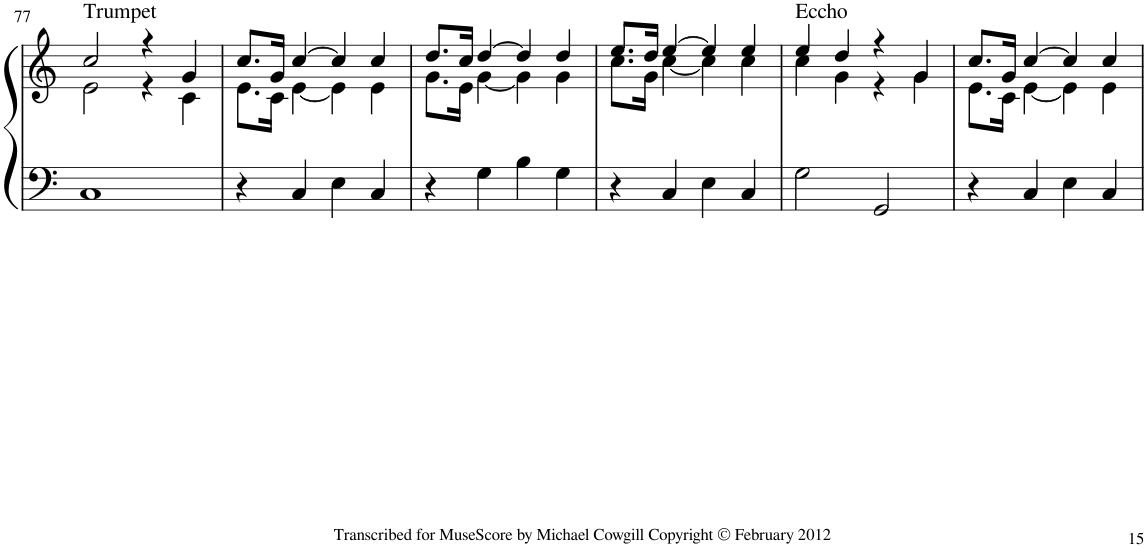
**kern	**kern
*part1	*part1
*staff2	*staff1
*I"Organ	*
!!LO:PB:g=z
*clefF4	*clefG2
*k[]	*k[]
*M4/4	*M4/4
*met(c|)	*met(c|)
=77	=77
*	*^
!	!LO:TX:a:t=Trumpet	!
1C	2cc/	2e\
.	4r	4r
.	4g/	4c\
=78	=78	=78
4r	8.cc/L	8.e\L
.	16g/Jk	16c\Jk
4C/	[4cc/	[4e\
4E\	4cc/]	4e\]
4C/	4cc/	4e\
=79	=79	=79
4r	8.dd/L	8.g\L
.	16cc/Jk	16e\Jk
4G\	[4dd/	[4g\
4B\	4dd/]	4g\]
4G\	4dd/	4g\
=80	=80	=80
4r	8.ee/L	8.cc\L
.	16dd/Jk	16g\Jk
4C/	[4ee/	[4cc\
4E\	4ee/]	4cc\]
4C/	4ee/	4cc\
=81	=81	=81
!	!LO:TX:a:t=Eccho	!
2G\	4ee/	4cc\
.	4dd/	4g\
2GG/	4r	4r
.	4g/	4g\
=82	=82	=82
4r	8.cc/L	8.e\L
.	16g/Jk	16c\Jk
4C/	[4cc/	[4e\
4E\	4cc/]	4e\]
4C/	4cc/	4e\
*	*v	*v
=	=
*-	*-
